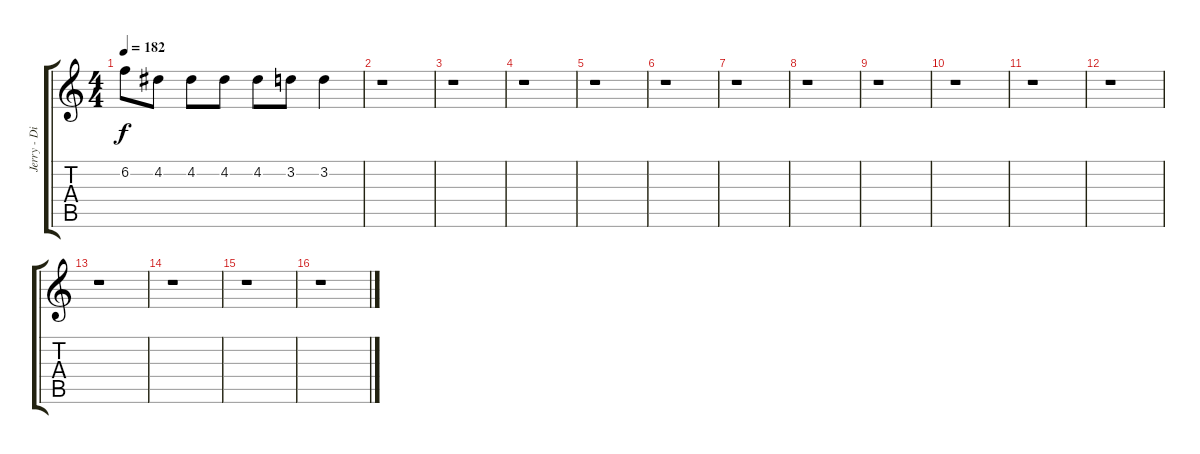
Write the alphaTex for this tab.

\track ("Jerry - Distortion" "Jerry - Di") {instrument distortionguitar}
\staff {score tabs}
\tuning (E4 B3 G3 D3 A2 E2) {hide}
\ts (4 4)
\tempo 182
\clef g2
\ks c
6.2.8{dy f} 4.2.8 4.2.8 4.2.8 4.2.8 3.2.8 3.2.4 |
r.1 |
r.1 |
r.1 |
r.1 |
r.1 |
r.1 |
r.1 |
r.1 |
r.1 |
r.1 |
r.1 |
r.1 |
r.1 |
r.1 |
r.1
